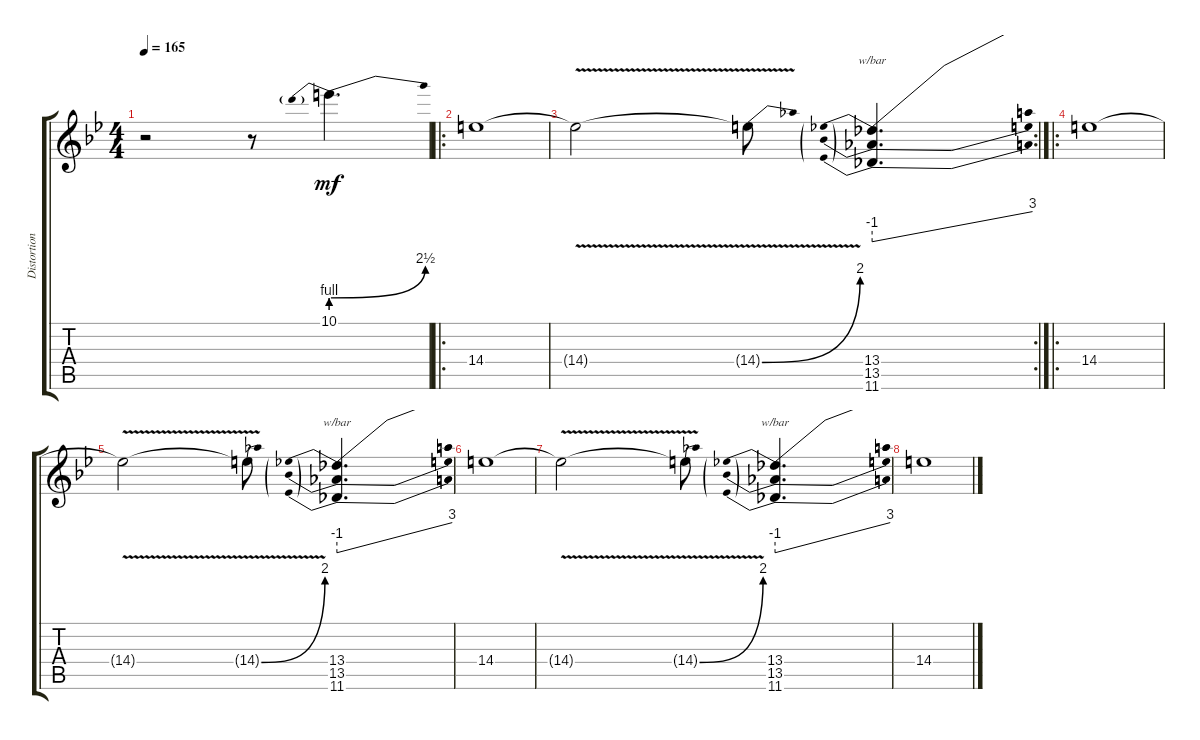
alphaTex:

\track ("Distortion Guitar" "Distortion") {instrument distortionguitar}
\staff {score tabs}
\tuning (E4 B3 G3 D3 A2 E2) {hide}
\ts (4 4)
\tempo 165
\clef g2
\ks bb
r.2{dy mf instrument distortionguitar} r.8 10.1{be (prebendbend 0 4 60 10)}.4{d} |
\ro
14.4.1 |
\rc 2
14.4{v t}.2 14.4{be (bend 0 0 60 8) t}.8 (13.4 13.5 11.6).4{d tbe (predivedive default 0 -4 60 12)} |
\ro
14.4.1 |
14.4{v t}.2 14.4{be (bend 0 0 60 8) t}.8 (13.4 13.5 11.6).4{d tbe (predivedive default 0 -4 60 12)} |
14.4.1 |
14.4{v t}.2 14.4{be (bend 0 0 60 8) v t}.8 (13.4 13.5 11.6).4{d tbe (predivedive default 0 -4 60 12)} |
14.4.1
